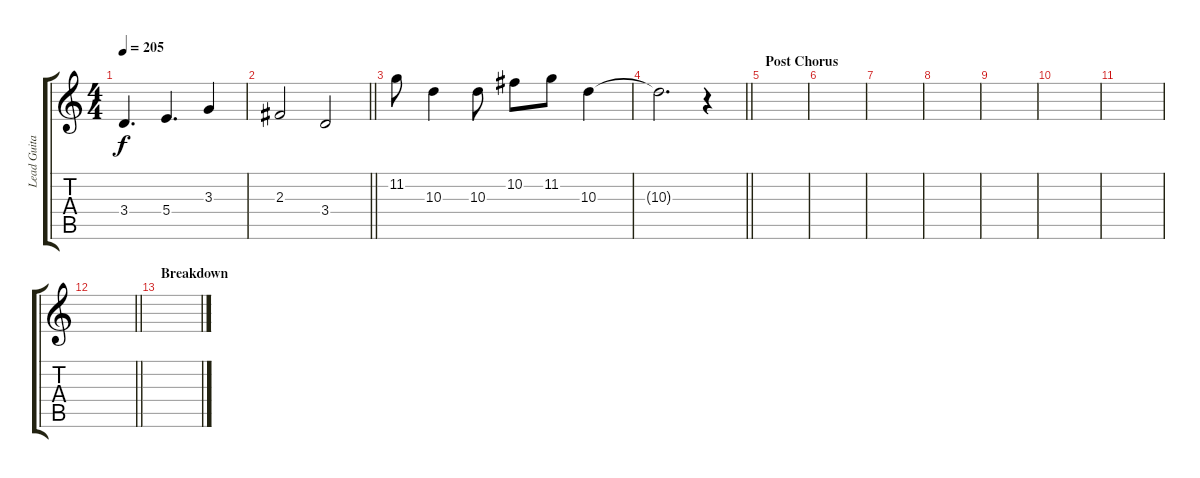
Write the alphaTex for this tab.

\track ("Lead Guitar 1" "Lead Guita") {instrument overdrivenguitar}
\staff {score tabs}
\tuning (Db4 Ab3 E3 B2 Gb2 B1) {hide}
\ts (4 4)
\tempo 205
\clef g2
\ks c
3.4.4{d dy f} 5.4.4{d} 3.3.4 |
\barLineRight lightlight
2.3.2 3.4.2 |
\section ("" "")
11.2.8 10.3.4 10.3.8 10.2.8 11.2.8 10.3.4 |
\barLineRight lightlight
10.3{t}.2{d} r.4 |
\section ("" "Post Chorus")
|
|
|
|
|
|
|
\barLineRight lightlight
|
\section ("" "Breakdown")
